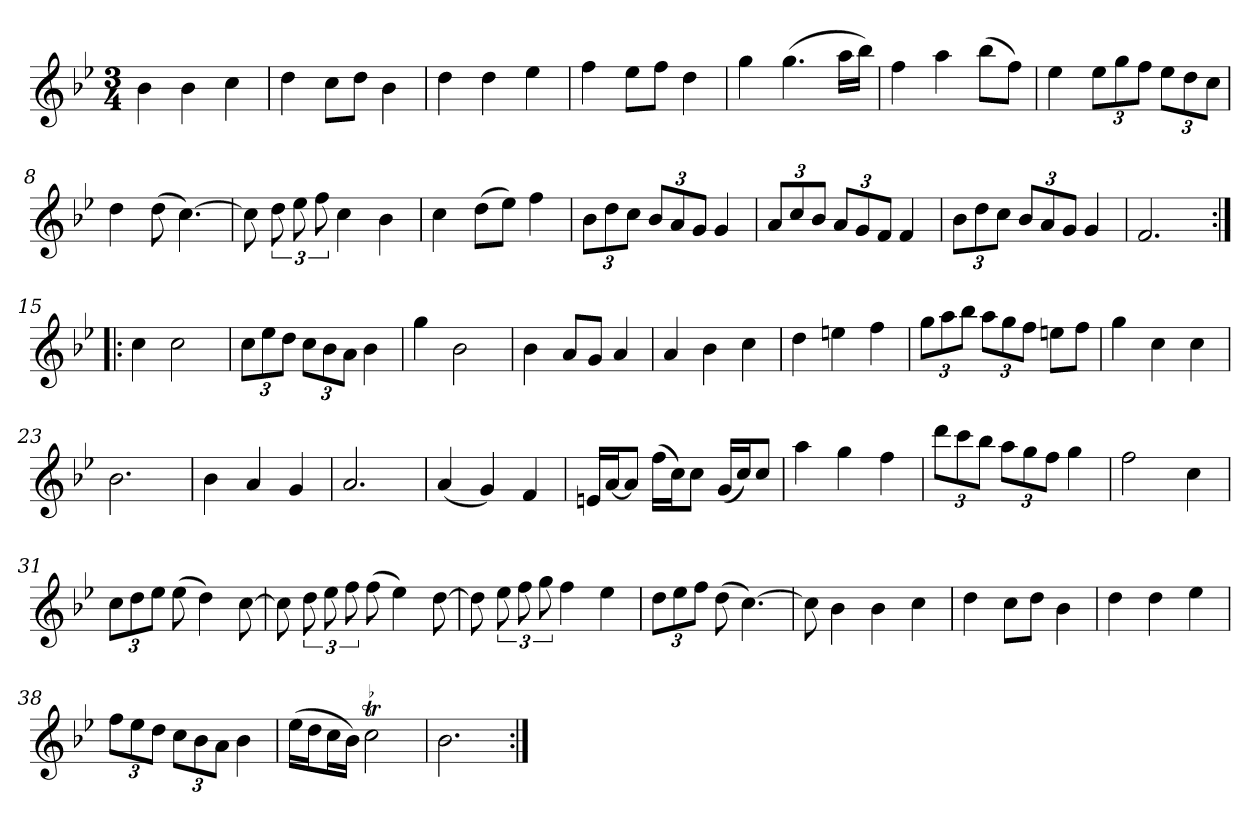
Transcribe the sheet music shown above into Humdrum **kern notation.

**kern
*part1
*staff1
*clefG2
*k[b-e-]
*B-:
*M3/4
*MM120
=1
4b-
4b-
4cc
=2
4dd
8cc\L
8dd\J
4b-
=3
4dd
4dd
4ee-
=4
4ff
8ee-\L
8ff\J
4dd
=5
4gg
(4.gg
16aa\LL
16bb-\JJ)
=6
4ff
4aa
(8bb-\L
8ff\J)
=7
4ee-
12ee-\L
12gg\
12ff\J
12ee-\L
12dd\
12cc\J
=8
4dd
(8dd
[4.cc)
=9
8cc]
12dd
12ee-
12ff
4cc
4b-
=10
4cc
(8dd\L
8ee-\J)
4ff
=11
12b-\L
12dd\
12cc\J
12b-/L
12a/
12g/J
4g
=12
12a/L
12cc/
12b-/J
12a/L
12g/
12f/J
4f
=13
12b-\L
12dd\
12cc\J
12b-/L
12a/
12g/J
4g
=14
2.f
=15:|!|:
4cc
2cc
=16
12cc\L
12ee-\
12dd\J
12cc\L
12b-\
12a\J
4b-
=17
4gg
2b-
=18
4b-
8a/L
8g/J
4a
=19
4a
4b-
4cc
=20
4dd
4een
4ff
=21
12gg\L
12aa\
12bb-\J
12aa\L
12gg\
12ff\J
8een\L
8ff\J
=22
4gg
4cc
4cc
=23
2.b-
=24
4b-
4a
4g
=25
2.a
=26
(4a
4g)
4f
=27
16en/LL
[16a/J
8a/J]
(16ff\LL
16cc\J)
8cc\J
(16g/LL
16cc/J)
8cc/J
=28
4aa
4gg
4ff
=29
12ddd\L
12ccc\
12bb-\J
12aa\L
12gg\
12ff\J
4gg
=30
2ff
4cc
=31
12cc\L
12dd\
12ee-\J
(8ee-
4dd)
[8cc
=32
8cc]
12dd
12ee-
12ff
(8ff
4ee-)
[8dd
=33
8dd]
12ee-
12ff
12gg
4ff
4ee-
=34
12dd\L
12ee-\
12ff\J
(8dd
[4.cc)
=35
8cc]
4b-
4b-
4cc
=36
4dd
8cc\L
8dd\J
4b-
=37
4dd
4dd
4ee-
=38
12ff\L
12ee-\
12dd\J
12cc\L
12b-\
12a\J
4b-
=39
(16ee-\LL
16dd\J
16cc\L
16b-\JJ)
!LO:TR:acc=-
2cct
=40
2.b-
=:|!
*-
